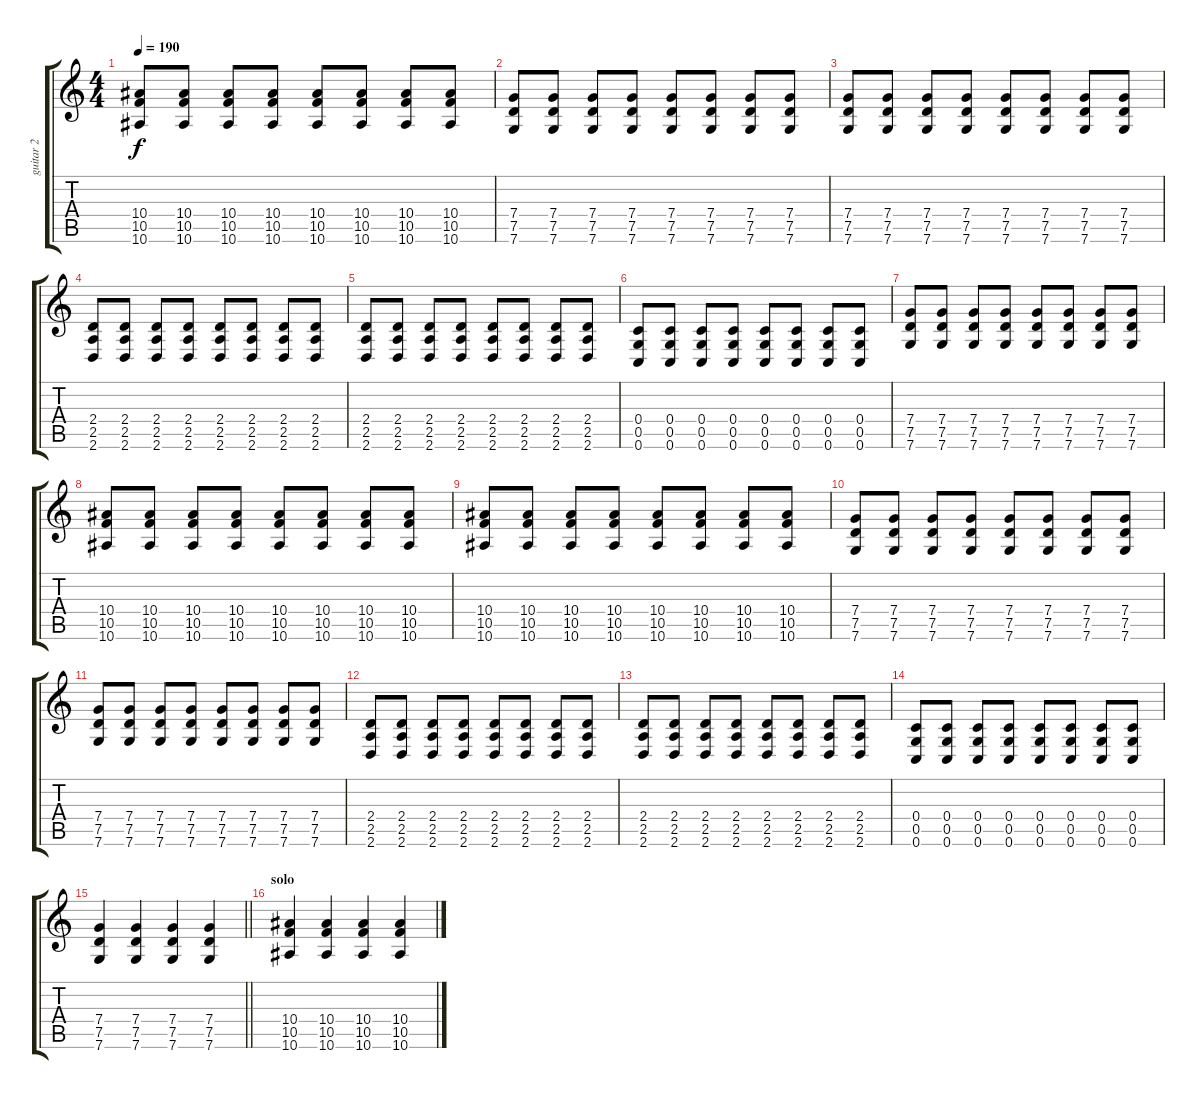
\track ("guitar 2" "guitar 2") {instrument distortionguitar}
\staff {score tabs}
\tuning (D4 A3 F3 C3 G2 C2) {hide}
\ts (4 4)
\tempo 190
\clef g2
\ks c
(10.4 10.5 10.6).8{dy f} (10.4 10.5 10.6).8 (10.4 10.5 10.6).8 (10.4 10.5 10.6).8 (10.4 10.5 10.6).8 (10.4 10.5 10.6).8 (10.4 10.5 10.6).8 (10.4 10.5 10.6).8 |
(7.4 7.5 7.6).8 (7.4 7.5 7.6).8 (7.4 7.5 7.6).8 (7.4 7.5 7.6).8 (7.4 7.5 7.6).8 (7.4 7.5 7.6).8 (7.4 7.5 7.6).8 (7.4 7.5 7.6).8 |
(7.4 7.5 7.6).8 (7.4 7.5 7.6).8 (7.4 7.5 7.6).8 (7.4 7.5 7.6).8 (7.4 7.5 7.6).8 (7.4 7.5 7.6).8 (7.4 7.5 7.6).8 (7.4 7.5 7.6).8 |
(2.4 2.5 2.6).8 (2.4 2.5 2.6).8 (2.4 2.5 2.6).8 (2.4 2.5 2.6).8 (2.4 2.5 2.6).8 (2.4 2.5 2.6).8 (2.4 2.5 2.6).8 (2.4 2.5 2.6).8 |
(2.4 2.5 2.6).8 (2.4 2.5 2.6).8 (2.4 2.5 2.6).8 (2.4 2.5 2.6).8 (2.4 2.5 2.6).8 (2.4 2.5 2.6).8 (2.4 2.5 2.6).8 (2.4 2.5 2.6).8 |
(0.4 0.5 0.6).8 (0.4 0.5 0.6).8 (0.4 0.5 0.6).8 (0.4 0.5 0.6).8 (0.4 0.5 0.6).8 (0.4 0.5 0.6).8 (0.4 0.5 0.6).8 (0.4 0.5 0.6).8 |
(7.4 7.5 7.6).8 (7.4 7.5 7.6).8 (7.4 7.5 7.6).8 (7.4 7.5 7.6).8 (7.4 7.5 7.6).8 (7.4 7.5 7.6).8 (7.4 7.5 7.6).8 (7.4 7.5 7.6).8 |
(10.4 10.5 10.6).8 (10.4 10.5 10.6).8 (10.4 10.5 10.6).8 (10.4 10.5 10.6).8 (10.4 10.5 10.6).8 (10.4 10.5 10.6).8 (10.4 10.5 10.6).8 (10.4 10.5 10.6).8 |
(10.4 10.5 10.6).8 (10.4 10.5 10.6).8 (10.4 10.5 10.6).8 (10.4 10.5 10.6).8 (10.4 10.5 10.6).8 (10.4 10.5 10.6).8 (10.4 10.5 10.6).8 (10.4 10.5 10.6).8 |
(7.4 7.5 7.6).8 (7.4 7.5 7.6).8 (7.4 7.5 7.6).8 (7.4 7.5 7.6).8 (7.4 7.5 7.6).8 (7.4 7.5 7.6).8 (7.4 7.5 7.6).8 (7.4 7.5 7.6).8 |
(7.4 7.5 7.6).8 (7.4 7.5 7.6).8 (7.4 7.5 7.6).8 (7.4 7.5 7.6).8 (7.4 7.5 7.6).8 (7.4 7.5 7.6).8 (7.4 7.5 7.6).8 (7.4 7.5 7.6).8 |
(2.4 2.5 2.6).8 (2.4 2.5 2.6).8 (2.4 2.5 2.6).8 (2.4 2.5 2.6).8 (2.4 2.5 2.6).8 (2.4 2.5 2.6).8 (2.4 2.5 2.6).8 (2.4 2.5 2.6).8 |
(2.4 2.5 2.6).8 (2.4 2.5 2.6).8 (2.4 2.5 2.6).8 (2.4 2.5 2.6).8 (2.4 2.5 2.6).8 (2.4 2.5 2.6).8 (2.4 2.5 2.6).8 (2.4 2.5 2.6).8 |
(0.4 0.5 0.6).8 (0.4 0.5 0.6).8 (0.4 0.5 0.6).8 (0.4 0.5 0.6).8 (0.4 0.5 0.6).8 (0.4 0.5 0.6).8 (0.4 0.5 0.6).8 (0.4 0.5 0.6).8 |
\barLineRight lightlight
(7.4 7.5 7.6).4 (7.4 7.5 7.6).4 (7.4 7.5 7.6).4 (7.4 7.5 7.6).4 |
\section ("" "solo")
(10.4 10.5 10.6).4 (10.4 10.5 10.6).4 (10.4 10.5 10.6).4 (10.4 10.5 10.6).4
